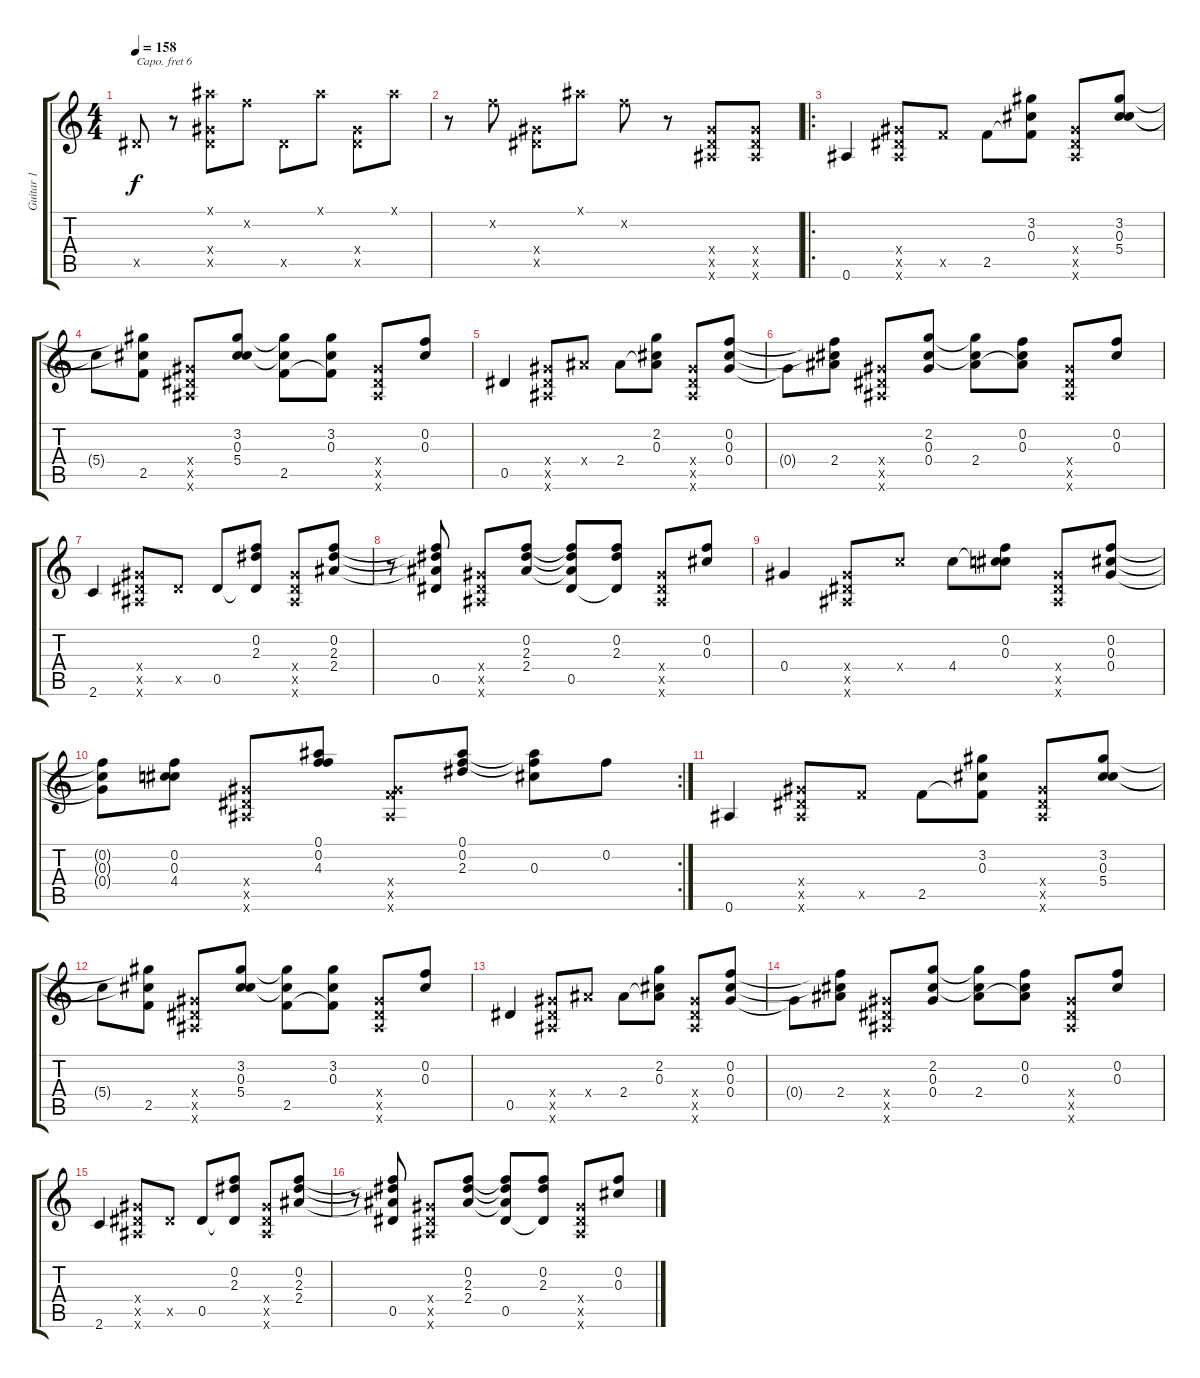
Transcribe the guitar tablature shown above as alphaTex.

\track ("Guitar 1" "Guitar 1") {instrument acousticguitarnylon}
\staff {score tabs}
\capo 6
\tuning (E4 B3 G3 D3 A2 E2) {hide}
\ts (4 4)
\tempo 158
\clef g2
\ks c
0.5{x}.8{dy f instrument acousticguitarnylon} r.8 (0.1{x} 0.4{x} 0.5{x}).8 0.2{x}.8 0.5{x}.8 0.1{x}.8 (0.4{x} 0.5{x}).8 0.1{x}.8 |
r.8 0.2{x}.8 (0.4{x} 0.5{x}).8 0.1{x}.8 0.2{x}.8 r.8 (0.4{x} 0.5{x} 0.6{x}).8 (0.4{x} 0.5{x} 0.6{x}).8 |
\ro
0.6.4 (0.4{x} 0.5{x} 0.6{x}).8 2.5{x}.8 2.5.8 (3.2 0.3 2.5{t}).8 (0.4{x} 0.5{x} 0.6{x}).8 (3.2 0.3 5.4).8 |
5.4{t}.8 (3.2{t} 0.3{t} 2.5).8 (0.4{x} 0.5{x} 0.6{x}).8 (3.2 0.3 5.4).8 (3.2{t} 0.3{t} 2.5).8 (3.2 0.3 2.5{t}).8 (0.4{x} 0.5{x} 0.6{x}).8 (0.2 0.3).8 |
0.5.4 (0.4{x} 0.5{x} 0.6{x}).8 2.4{x}.8 2.4.8 (2.2 0.3 2.4{t}).8 (0.4{x} 0.5{x} 0.6{x}).8 (0.2 0.3 0.4).8 |
0.4{t}.8 (0.2{t} 0.3{t} 2.4).8 (0.4{x} 0.5{x} 0.6{x}).8 (2.2 0.3 0.4).8 (2.2{t} 0.3{t} 2.4).8 (0.2 0.3 2.4{t}).8 (0.4{x} 0.5{x} 0.6{x}).8 (0.2 0.3).8 |
2.6.4 (0.4{x} 0.5{x} 0.6{x}).8 0.5{x}.8 0.5.8 (0.2 2.3 0.5{t}).8 (0.4{x} 0.5{x} 0.6{x}).8 (0.2 2.3 2.4).8 |
r.8 (0.2{t} 2.3{t} 2.4{t} 0.5).8 (0.4{x} 0.5{x} 0.6{x}).8 (0.2 2.3 2.4).8 (0.2{t} 2.3{t} 2.4{t} 0.5).8 (0.2 2.3 0.5{t}).8 (0.4{x} 0.5{x} 0.6{x}).8 (0.2 0.3).8 |
0.4.4 (0.4{x} 0.5{x} 0.6{x}).8 4.4{x}.8 4.4.8 (0.2 0.3 4.4{t}).8 (0.4{x} 0.5{x} 0.6{x}).8 (0.2 0.3 0.4).8 |
\rc 2
(0.2{t} 0.3{t} 0.4{t}).8 (0.2 0.3 4.4).8 (0.4{x} 0.5{x} 0.6{x}).8 (0.1 0.2 4.3).8 (0.4{x} 2.5{x} 0.6{x}).8 (0.1 0.2 2.3).8 (0.1{t} 0.2{t} 0.3).8 0.2.8 |
0.6.4 (0.4{x} 0.5{x} 0.6{x}).8 2.5{x}.8 2.5.8 (3.2 0.3 2.5{t}).8 (0.4{x} 0.5{x} 0.6{x}).8 (3.2 0.3 5.4).8 |
5.4{t}.8 (3.2{t} 0.3{t} 2.5).8 (0.4{x} 0.5{x} 0.6{x}).8 (3.2 0.3 5.4).8 (3.2{t} 0.3{t} 2.5).8 (3.2 0.3 2.5{t}).8 (0.4{x} 0.5{x} 0.6{x}).8 (0.2 0.3).8 |
0.5.4 (0.4{x} 0.5{x} 0.6{x}).8 2.4{x}.8 2.4.8 (2.2 0.3 2.4{t}).8 (0.4{x} 0.5{x} 0.6{x}).8 (0.2 0.3 0.4).8 |
0.4{t}.8 (0.2{t} 0.3{t} 2.4).8 (0.4{x} 0.5{x} 0.6{x}).8 (2.2 0.3 0.4).8 (2.2{t} 0.3{t} 2.4).8 (0.2 0.3 2.4{t}).8 (0.4{x} 0.5{x} 0.6{x}).8 (0.2 0.3).8 |
2.6.4 (0.4{x} 0.5{x} 0.6{x}).8 0.5{x}.8 0.5.8 (0.2 2.3 0.5{t}).8 (0.4{x} 0.5{x} 0.6{x}).8 (0.2 2.3 2.4).8 |
r.8 (0.2{t} 2.3{t} 2.4{t} 0.5).8 (0.4{x} 0.5{x} 0.6{x}).8 (0.2 2.3 2.4).8 (0.2{t} 2.3{t} 2.4{t} 0.5).8 (0.2 2.3 0.5{t}).8 (0.4{x} 0.5{x} 0.6{x}).8 (0.2 0.3).8
